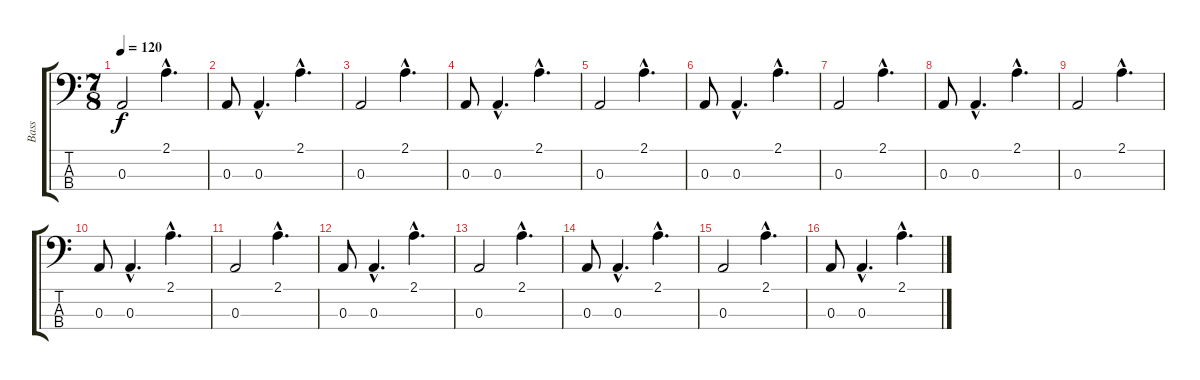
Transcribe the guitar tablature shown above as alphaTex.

\track ("Bass" "Bass") {instrument electricbassfinger}
\staff {score tabs}
\tuning (G2 D2 A1 E1) {hide}
\ts (7 8)
\tempo 120
\clef f4
\ks c
0.3.2{dy f} 2.1{hac}.4{d} |
0.3.8 0.3{hac}.4{d} 2.1{hac}.4{d} |
0.3.2 2.1{hac}.4{d} |
0.3.8 0.3{hac}.4{d} 2.1{hac}.4{d} |
0.3.2 2.1{hac}.4{d} |
0.3.8 0.3{hac}.4{d} 2.1{hac}.4{d} |
0.3.2 2.1{hac}.4{d} |
0.3.8 0.3{hac}.4{d} 2.1{hac}.4{d} |
0.3.2 2.1{hac}.4{d} |
0.3.8 0.3{hac}.4{d} 2.1{hac}.4{d} |
0.3.2 2.1{hac}.4{d} |
0.3.8 0.3{hac}.4{d} 2.1{hac}.4{d} |
0.3.2 2.1{hac}.4{d} |
0.3.8 0.3{hac}.4{d} 2.1{hac}.4{d} |
0.3.2 2.1{hac}.4{d} |
0.3.8 0.3{hac}.4{d} 2.1{hac}.4{d}
